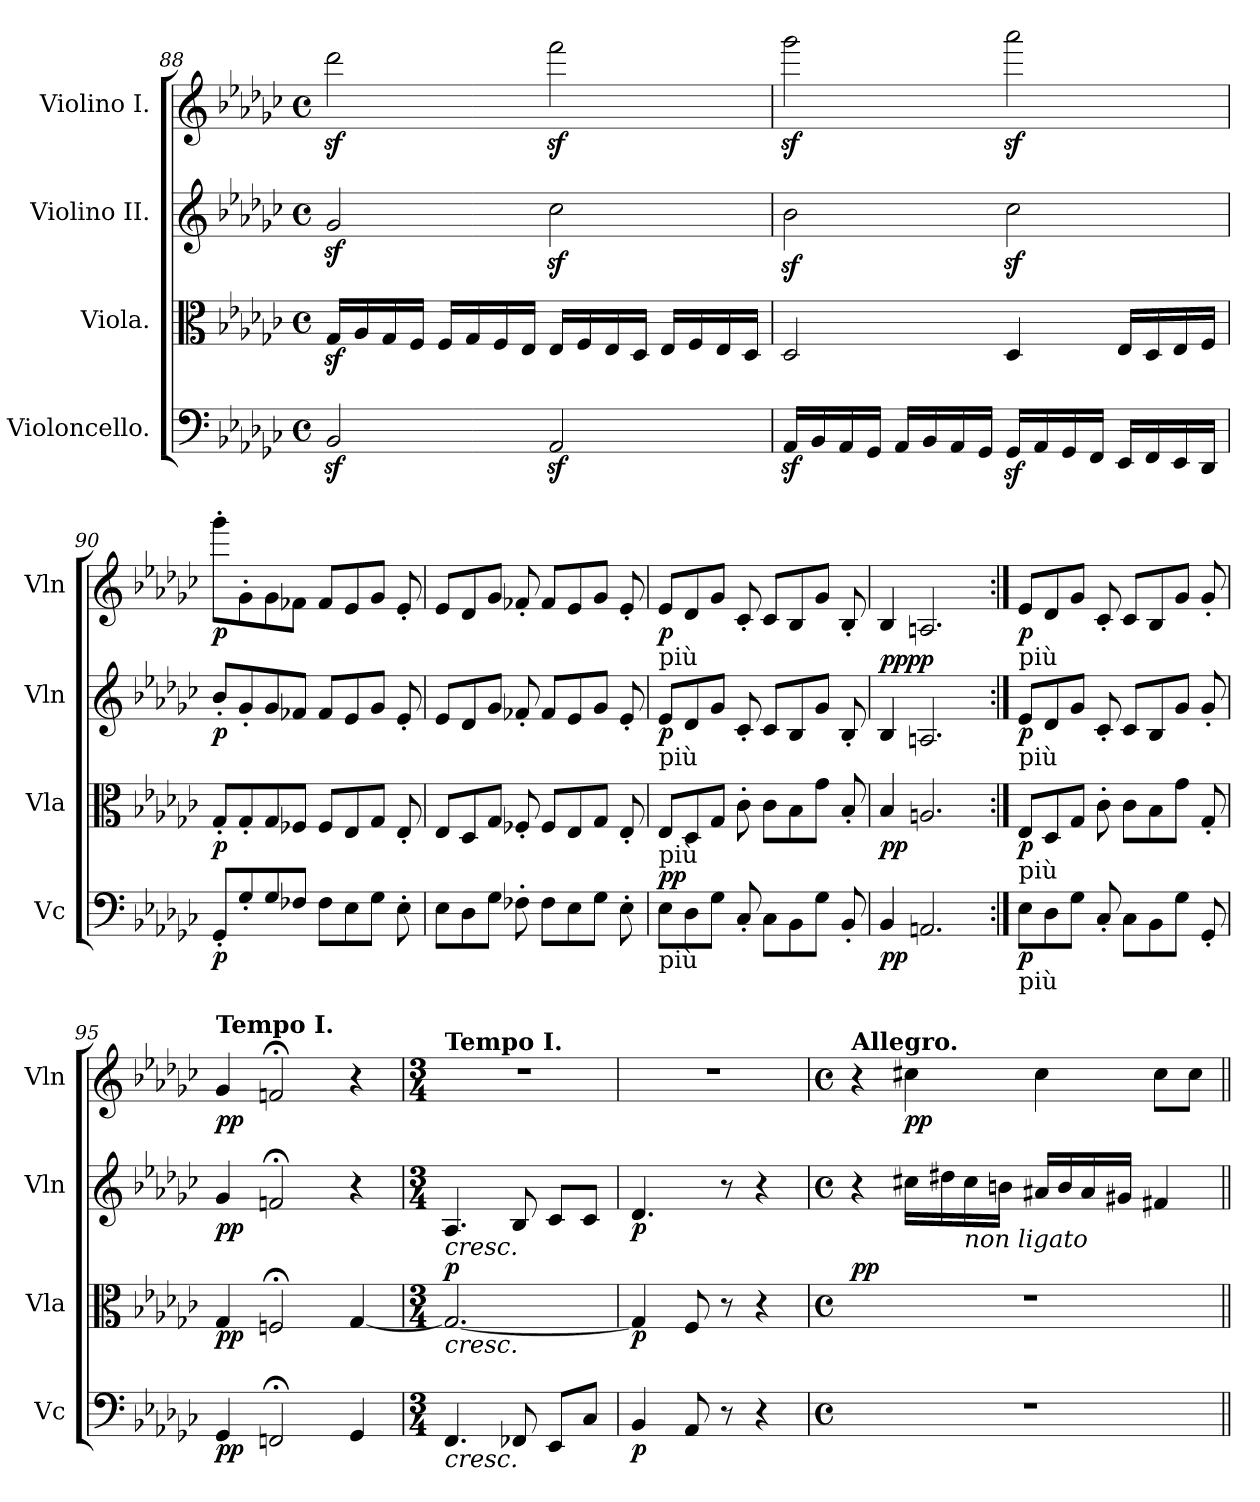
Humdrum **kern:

**kern	**dynam	**kern	**dynam	**kern	**dynam	**kern	**dynam
*part4	*part4	*part3	*part3	*part2	*part2	*part1	*part1
*staff4	*staff4	*staff3	*staff3	*staff2	*staff2	*staff1	*staff1
*I"Violoncello.	*	*I"Viola.	*	*I"Violino II.	*	*I"Violino I.	*
*I'Vc	*	*I'Vla	*	*I'Vln	*	*I'Vln	*
*clefF4	*	*clefC3	*	*clefG2	*	*clefG2	*
*k[b-e-a-d-g-c-]	*	*k[b-e-a-d-g-c-]	*	*k[b-e-a-d-g-c-]	*	*k[b-e-a-d-g-c-]	*
*G-:	*	*G-:	*	*G-:	*	*G-:	*
*M4/4	*	*M4/4	*	*M4/4	*	*M4/4	*
*met(c)	*	*met(c)	*	*met(c)	*	*met(c)	*
=88	=88	=88	=88	=88	=88	=88	=88
2BB-z</	.	16G-z</LL	.	2g-z</	.	2ddd-z<\	.
.	.	16A-/	.	.	.	.	.
.	.	16G-/	.	.	.	.	.
.	.	16F/JJ	.	.	.	.	.
.	.	16F/LL	.	.	.	.	.
.	.	16G-/	.	.	.	.	.
.	.	16F/	.	.	.	.	.
.	.	16E-/JJ	.	.	.	.	.
2AA-z>/	.	16E-/LL	.	2cc-z<\	.	2fffz<\	.
.	.	16F/	.	.	.	.	.
.	.	16E-/	.	.	.	.	.
.	.	16D-/JJ	.	.	.	.	.
.	.	16E-/LL	.	.	.	.	.
.	.	16F/	.	.	.	.	.
.	.	16E-/	.	.	.	.	.
.	.	16D-/JJ	.	.	.	.	.
!!LO:PB:g=z
=89	=89	=89	=89	=89	=89	=89	=89
16AA-z>/LL	.	2D-/	.	2b-z<\	.	2ggg-z<\	.
16BB-/	.	.	.	.	.	.	.
16AA-/	.	.	.	.	.	.	.
16GG-/JJ	.	.	.	.	.	.	.
16AA-/LL	.	.	.	.	.	.	.
16BB-/	.	.	.	.	.	.	.
16AA-/	.	.	.	.	.	.	.
16GG-/JJ	.	.	.	.	.	.	.
16GG-z>/LL	.	4D-/	.	2cc-z<\	.	2aaa-z<\	.
16AA-/	.	.	.	.	.	.	.
16GG-/	.	.	.	.	.	.	.
16FF/JJ	.	.	.	.	.	.	.
16EE-/LL	.	16E-/LL	.	.	.	.	.
16FF/	.	16D-/	.	.	.	.	.
16EE-/	.	16E-/	.	.	.	.	.
16DD-/JJ	.	16F/JJ	.	.	.	.	.
=90	=90	=90	=90	=90	=90	=90	=90
!	!LO:DY:b	!	!LO:DY:b	!	!LO:DY:b	!	!LO:DY:b
8GG-'/L	p	8G-'/L	p	8b-'/L	p	8ggg-'\L	p
8G-'/	.	8G-'/	.	8g-'/	.	8g-'\	.
8G-/	.	8G-/	.	8g-/	.	8g-\	.
8F-X/J	.	8F-X/J	.	8f-X/J	.	8f-X\J	.
8F-\L	.	8F-/L	.	8f-/L	.	8f-/L	.
8E-\	.	8E-/	.	8e-/	.	8e-/	.
8G-\J	.	8G-/J	.	8g-/J	.	8g-/J	.
8E-'\	.	8E-'/	.	8e-'/	.	8e-'/	.
=91	=91	=91	=91	=91	=91	=91	=91
8E-\L	.	8E-/L	.	8e-/L	.	8e-/L	.
8D-\	.	8D-/	.	8d-/	.	8d-/	.
8G-\J	.	8G-/J	.	8g-/J	.	8g-/J	.
8F-X'\	.	8F-X'/	.	8f-X'/	.	8f-X'/	.
8F-\L	.	8F-/L	.	8f-/L	.	8f-/L	.
8E-\	.	8E-/	.	8e-/	.	8e-/	.
8G-\J	.	8G-/J	.	8g-/J	.	8g-/J	.
8E-'\	.	8E-'/	.	8e-'/	.	8e-'/	.
=92	=92	=92	=92	=92	=92	=92	=92
!	!	!	!	!	!	!LO:TX:b:t=più	!
!	!	!	!	!LO:TX:b:t=più	!	!	!
!	!	!LO:TX:b:t=più	!	!	!	!	!
!LO:TX:b:t=più	!	!	!	!	!	!	!
!	!LO:DY:b	!	!	!	!	!	!
!	!LO:DY:n=1:a	!	!	!	!LO:DY:b	!	!LO:DY:b
8E-\L	p p	8E-/L	.	8e-/L	p	8e-/L	p
8D-\	.	8D-/	.	8d-/	.	8d-/	.
8G-\J	.	8G-/J	.	8g-/J	.	8g-/J	.
8C-'/	.	8c-'\	.	8c-'/	.	8c-'/	.
8C-\L	.	8c-\L	.	8c-/L	.	8c-/L	.
8BB-\	.	8B-\	.	8B-/	.	8B-/	.
8G-\J	.	8g-\J	.	8g-/J	.	8g-/J	.
8BB-'/	.	8B-'/	.	8B-'/	.	8B-'/	.
!!LO:LB:g=z
=93	=93	=93	=93	=93	=93	=93	=93
!	!LO:DY:b	!	!LO:DY:b	!	!LO:DY:b	!	!
!	!	!	!	!	!LO:DY:n=1:a	!	!
4BB-/	pp	4B-/	pp	4B-/	pp pp	4B-/	.
2.AAn/	.	2.An/	.	2.An/	.	2.An/	.
!!LO:LB:g=z
=94:|!	=94:|!	=94:|!	=94:|!	=94:|!	=94:|!	=94:|!	=94:|!
!	!	!	!	!	!	!LO:TX:b:t=più	!
!	!	!	!	!LO:TX:b:t=più	!	!	!
!	!	!LO:TX:b:t=più	!	!	!	!	!
!LO:TX:b:t=più	!	!	!	!	!	!	!
!	!LO:DY:b	!	!LO:DY:b	!	!LO:DY:b	!	!LO:DY:b
8E-\L	p	8E-/L	p	8e-/L	p	8e-/L	p
8D-\	.	8D-/	.	8d-/	.	8d-/	.
8G-\J	.	8G-/J	.	8g-/J	.	8g-/J	.
8C-'/	.	8c-'\	.	8c-'/	.	8c-'/	.
8C-\L	.	8c-\L	.	8c-/L	.	8c-/L	.
8BB-\	.	8B-\	.	8B-/	.	8B-/	.
8G-\J	.	8g-\J	.	8g-/J	.	8g-/J	.
8GG-'/	.	8G-'/	.	8g-'/	.	8g-'/	.
=95	=95	=95	=95	=95	=95	=95	=95
!	!	!	!	!	!	!LO:TX:a:B:t=Tempo I.	!
!	!LO:DY:b	!	!LO:DY:b	!	!LO:DY:b	!	!LO:DY:b
4GG-/	pp	4G-/	pp	4g-/	pp	4g-/	pp
2FFn;</	.	2Fn;</	.	2fn;</	.	2fn;</	.
4GG-/	.	[4G-/	.	4r	.	4r	.
=96	=96	=96	=96	=96	=96	=96	=96
*M3/4	*	*M3/4	*	*M3/4	*	*M3/4	*
!	!	!	!	!	!	!LO:TX:a:B:t=Tempo I.	!
!	!	!	!	!LO:TX:b:i:t=cresc.	!	!	!
!	!	!LO:TX:b:i:t=cresc.	!	!	!	!	!
!LO:TX:b:i:t=cresc.	!	!	!	!	!	!	!
!	!	!	!LO:DY:a	!	!	!	!
4.FF/	.	2.G-/_	p	4.A-/	.	2.r	.
8FF-X/	.	.	.	8B-/	.	.	.
8EE-/L	.	.	.	8c-/L	.	.	.
8C-/J	.	.	.	8c-/J	.	.	.
=97	=97	=97	=97	=97	=97	=97	=97
!	!LO:DY:b	!	!LO:DY:b	!	!LO:DY:b	!	!
4BB-/	p	4G-/]	p	4.d-/	p	2.r	.
8AA-/	.	8F/	.	.	.	.	.
8r	.	8r	.	8r	.	.	.
4r	.	4r	.	4r	.	.	.
!!LO:PB:g=z
=98	=98	=98	=98	=98	=98	=98	=98
*M4/4	*	*M4/4	*	*M4/4	*	*M4/4	*
*met(c)	*	*met(c)	*	*met(c)	*	*met(c)	*
!	!	!	!	!	!	!LO:TX:a:B:t=Allegro.	!
!	!	!	!LO:DY:a	!	!	!	!
1r	.	1r	pp	4r	.	4r	.
!	!	!	!	!	!	!	!LO:DY:b
.	.	.	.	16cc#X\LL	.	4cc#X\	pp
.	.	.	.	16dd#X\	.	.	.
!	!	!	!	!LO:TX:b:i:t=non ligato	!	!	!
.	.	.	.	16cc#\	.	.	.
.	.	.	.	16bn\JJ	.	.	.
.	.	.	.	16a#X/LL	.	4cc#\	.
.	.	.	.	16b/	.	.	.
.	.	.	.	16a#/	.	.	.
.	.	.	.	16g#X/JJ	.	.	.
.	.	.	.	4f#X/	.	8cc#\L	.
.	.	.	.	.	.	8cc#\J	.
=||	=||	=||	=||	=||	=||	=||	=||
*-	*-	*-	*-	*-	*-	*-	*-
